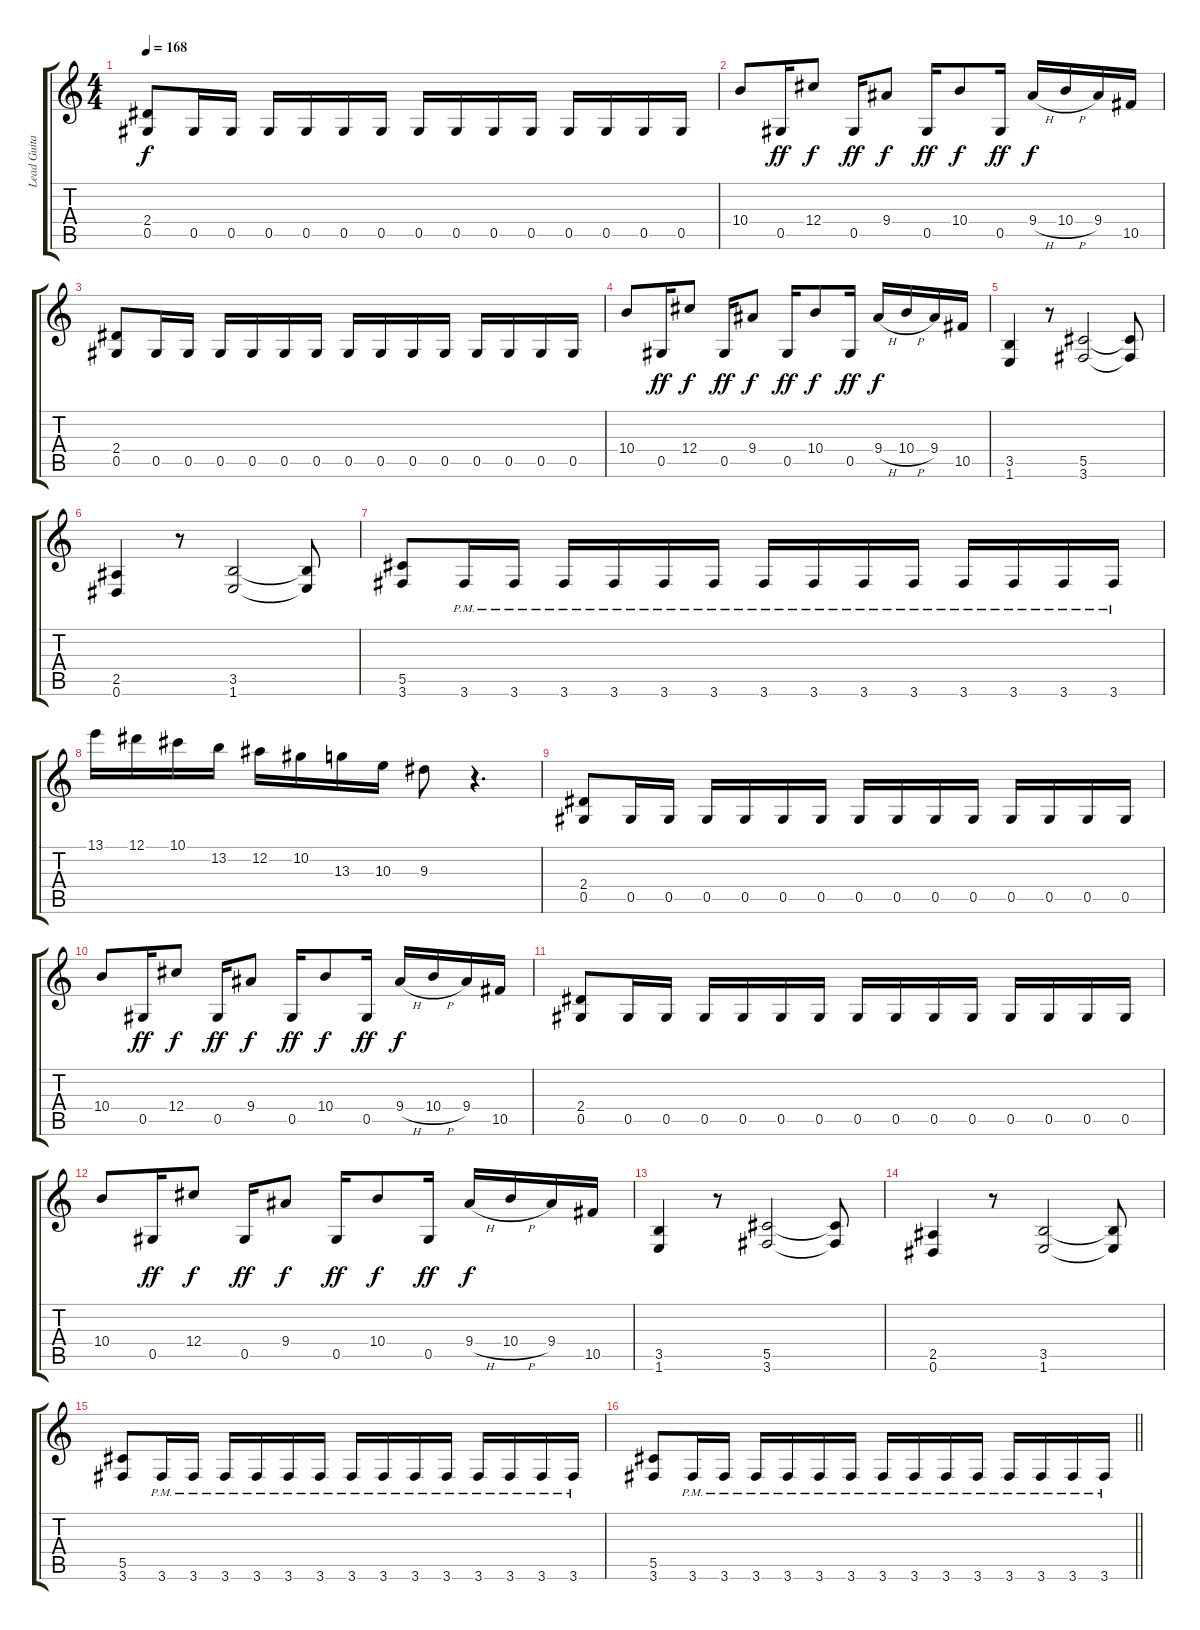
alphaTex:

\track ("Lead Guitar" "Lead Guita") {instrument distortionguitar}
\staff {score tabs}
\tuning (Eb4 Bb3 Gb3 Db3 Ab2 Eb2) {hide}
\ts (4 4)
\tempo 168
\clef g2
\ks c
(2.4 0.5).8{dy f} 0.5.16 0.5.16 0.5.16 0.5.16 0.5.16 0.5.16 0.5.16 0.5.16 0.5.16 0.5.16 0.5.16 0.5.16 0.5.16 0.5.16 |
10.4.8 0.5.16{dy ff} 12.4.8{dy f} 0.5.16{dy ff} 9.4.8{dy f} 0.5.16{dy ff} 10.4.8{dy f} 0.5.16{dy ff} 9.4{h}.16{dy f} 10.4{h}.16 9.4.16 10.5.16 |
(2.4 0.5).8 0.5.16 0.5.16 0.5.16 0.5.16 0.5.16 0.5.16 0.5.16 0.5.16 0.5.16 0.5.16 0.5.16 0.5.16 0.5.16 0.5.16 |
10.4.8 0.5.16{dy ff} 12.4.8{dy f} 0.5.16{dy ff} 9.4.8{dy f} 0.5.16{dy ff} 10.4.8{dy f} 0.5.16{dy ff} 9.4{h}.16{dy f} 10.4{h}.16 9.4.16 10.5.16 |
(3.5 1.6).4 r.8 (5.5 3.6).2 (5.5{t} 3.6{t}).8 |
(2.5 0.6).4 r.8 (3.5 1.6).2 (3.5{t} 1.6{t}).8 |
(5.5 3.6).8 3.6{pm}.16 3.6{pm}.16 3.6{pm}.16 3.6{pm}.16 3.6{pm}.16 3.6{pm}.16 3.6{pm}.16 3.6{pm}.16 3.6{pm}.16 3.6{pm}.16 3.6{pm}.16 3.6{pm}.16 3.6{pm}.16 3.6{pm}.16 |
13.1.16 12.1.16 10.1.16 13.2.16 12.2.16 10.2.16 13.3.16 10.3.16 9.3.8 r.4{d} |
(2.4 0.5).8 0.5.16 0.5.16 0.5.16 0.5.16 0.5.16 0.5.16 0.5.16 0.5.16 0.5.16 0.5.16 0.5.16 0.5.16 0.5.16 0.5.16 |
10.4.8 0.5.16{dy ff} 12.4.8{dy f} 0.5.16{dy ff} 9.4.8{dy f} 0.5.16{dy ff} 10.4.8{dy f} 0.5.16{dy ff} 9.4{h}.16{dy f} 10.4{h}.16 9.4.16 10.5.16 |
(2.4 0.5).8 0.5.16 0.5.16 0.5.16 0.5.16 0.5.16 0.5.16 0.5.16 0.5.16 0.5.16 0.5.16 0.5.16 0.5.16 0.5.16 0.5.16 |
10.4.8 0.5.16{dy ff} 12.4.8{dy f} 0.5.16{dy ff} 9.4.8{dy f} 0.5.16{dy ff} 10.4.8{dy f} 0.5.16{dy ff} 9.4{h}.16{dy f} 10.4{h}.16 9.4.16 10.5.16 |
(3.5 1.6).4 r.8 (5.5 3.6).2 (5.5{t} 3.6{t}).8 |
(2.5 0.6).4 r.8 (3.5 1.6).2 (3.5{t} 1.6{t}).8 |
(5.5 3.6).8 3.6{pm}.16 3.6{pm}.16 3.6{pm}.16 3.6{pm}.16 3.6{pm}.16 3.6{pm}.16 3.6{pm}.16 3.6{pm}.16 3.6{pm}.16 3.6{pm}.16 3.6{pm}.16 3.6{pm}.16 3.6{pm}.16 3.6{pm}.16 |
\barLineRight lightlight
(5.5 3.6).8 3.6{pm}.16 3.6{pm}.16 3.6{pm}.16 3.6{pm}.16 3.6{pm}.16 3.6{pm}.16 3.6{pm}.16 3.6{pm}.16 3.6{pm}.16 3.6{pm}.16 3.6{pm}.16 3.6{pm}.16 3.6{pm}.16 3.6{pm}.16
